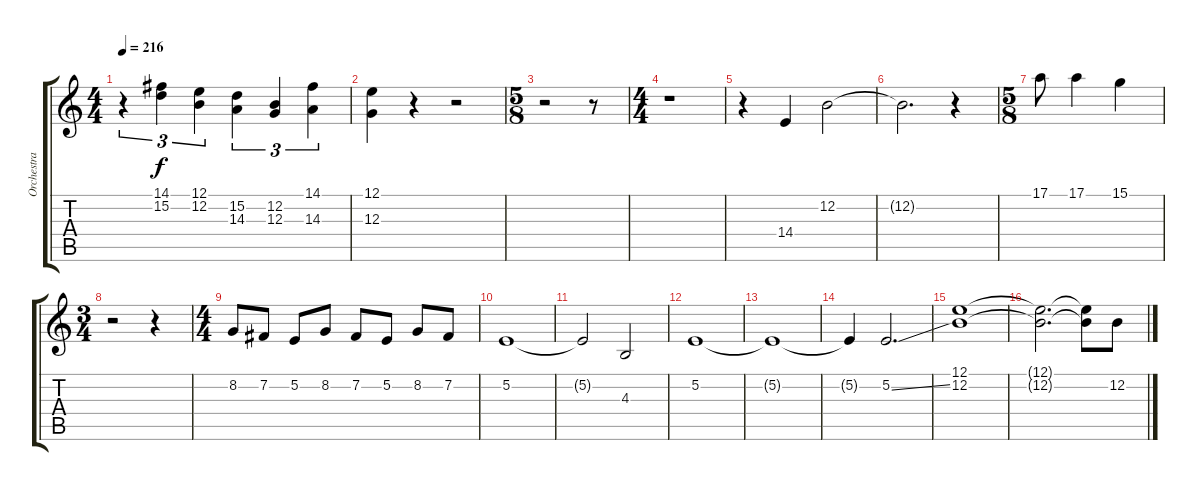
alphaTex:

\track ("Orchestra" "Orchestra") {instrument stringensemble1}
\staff {score tabs}
\tuning (E4 B3 G3 D3 A2 E2) {hide}
\ts (4 4)
\tempo 216
\clef g2
\ks c
r.4{tu (3 2) dy f} (14.1 15.2).4{tu (3 2)} (12.1 12.2).4{tu (3 2)} (15.2 14.3).4{tu (3 2)} (12.2 12.3).4{tu (3 2)} (14.1 14.3).4{tu (3 2)} |
(12.1 12.3).4 r.4 r.2 |
\ts (5 8)
r.2 r.8 |
\ts (4 4)
r.1 |
r.4 14.4.4 12.2.2 |
12.2{t}.2{d} r.4 |
\ts (5 8)
17.1.8 17.1.4 15.1.4 |
\ts (3 4)
r.2 r.4 |
\ts (4 4)
8.2.8 7.2.8 5.2.8 8.2.8 7.2.8 5.2.8 8.2.8 7.2.8 |
5.2.1 |
5.2{t}.2 4.3.2 |
5.2.1 |
5.2{t}.1 |
5.2{t}.4 5.2{ss}.2{d} |
(12.1 12.2).1 |
(12.1{t} 12.2{t}).2{d} (12.1{t} 12.2{t}).8 12.2.8
